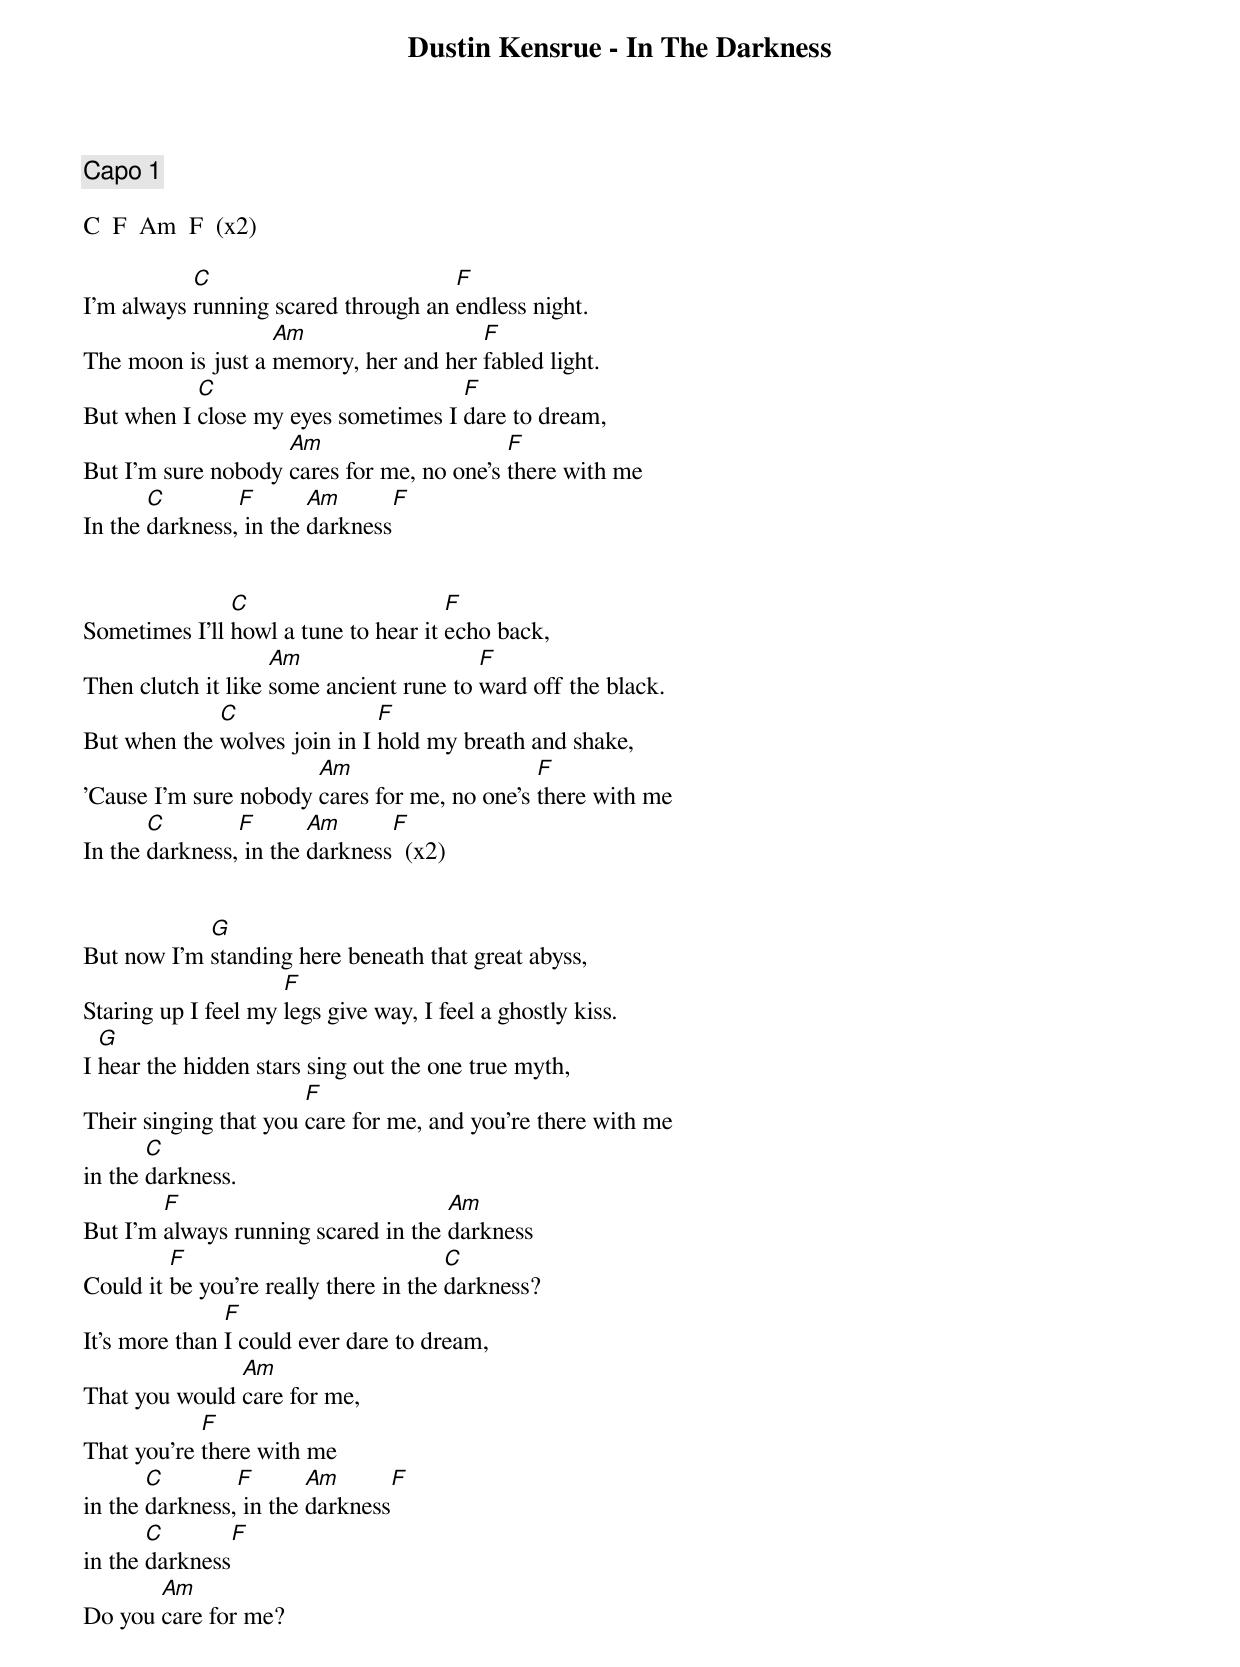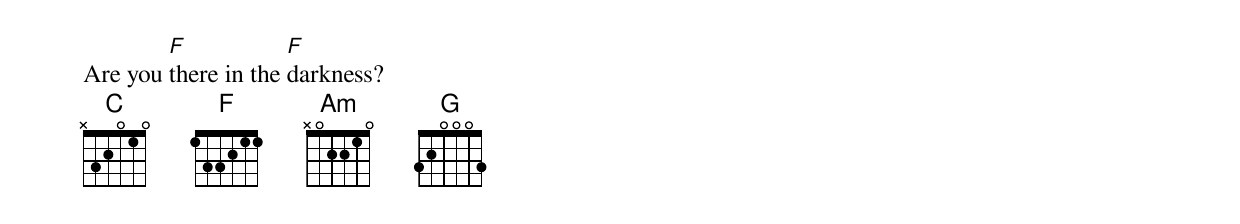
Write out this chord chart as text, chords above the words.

Dustin Kensrue - In The Darkness

Capo 1

C  F  Am  F  (x2)

           C                         F
I'm always running scared through an endless night.
                   Am                  F
The moon is just a memory, her and her fabled light.
           C                         F
But when I close my eyes sometimes I dare to dream,
                    Am                     F
But I'm sure nobody cares for me, no one's there with me
       C        F       Am      F
In the darkness, in the darkness


               C                      F
Sometimes I'll howl a tune to hear it echo back,
                    Am                   F
Then clutch it like some ancient rune to ward off the black.
             C                F
But when the wolves join in I hold my breath and shake,
                       Am                     F
'Cause I'm sure nobody cares for me, no one's there with me
       C        F       Am      F
In the darkness, in the darkness  (x2)


            G
But now I'm standing here beneath that great abyss,
                     F
Staring up I feel my legs give way, I feel a ghostly kiss.
  G
I hear the hidden stars sing out the one true myth,
                       F
Their singing that you care for me, and you're there with me
       C
in the darkness.
        F                            Am
But I'm always running scared in the darkness
         F                             C
Could it be you're really there in the darkness?
               F
It's more than I could ever dare to dream,
               Am
That you would care for me,
            F
That you're there with me
       C        F       Am      F
in the darkness, in the darkness
       C        F
in the darkness
       Am
Do you care for me?
        F            F
Are you there in the darkness?
